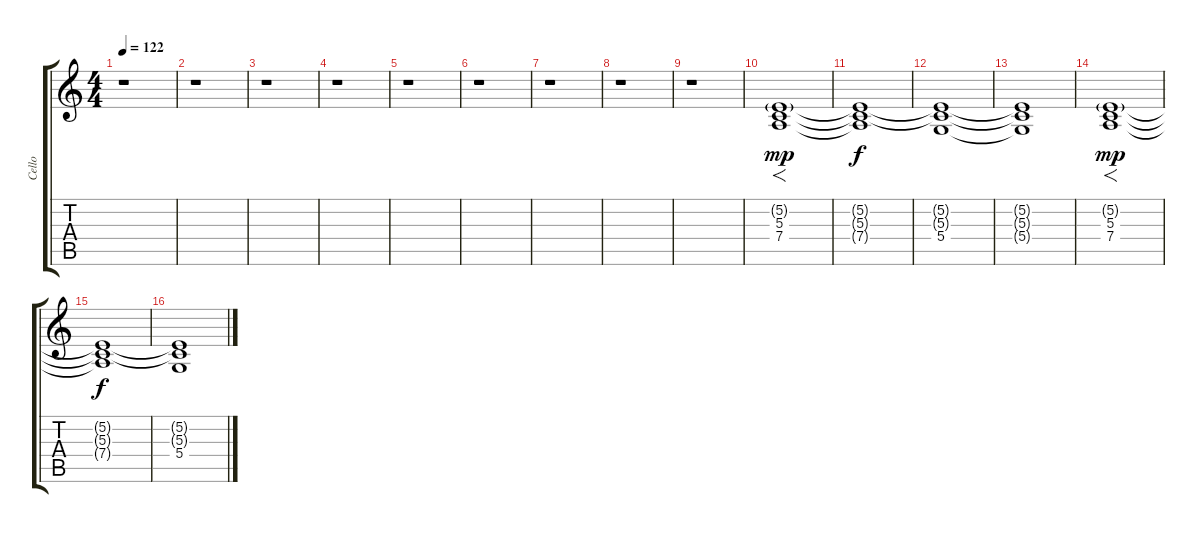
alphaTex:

\track ("Cello" "Cello") {instrument cello}
\staff {score tabs}
\tuning (E4 B3 G3 D3 A2 E2) {hide}
\ts (4 4)
\tempo 122
\clef g2
\ks c
r.1{dy mp} |
r.1 |
r.1 |
r.1 |
r.1 |
r.1 |
r.1 |
r.1 |
r.1 |
(5.2{g} 5.3 7.4).1{f} |
(5.2{t} 5.3{t} 7.4{t}).1{dy f} |
(5.2{t} 5.3{t} 5.4).1 |
(5.2{t} 5.3{t} 5.4{t}).1 |
(5.2{g} 5.3 7.4).1{f dy mp} |
(5.2{t} 5.3{t} 7.4{t}).1{dy f} |
(5.2{t} 5.3{t} 5.4).1
